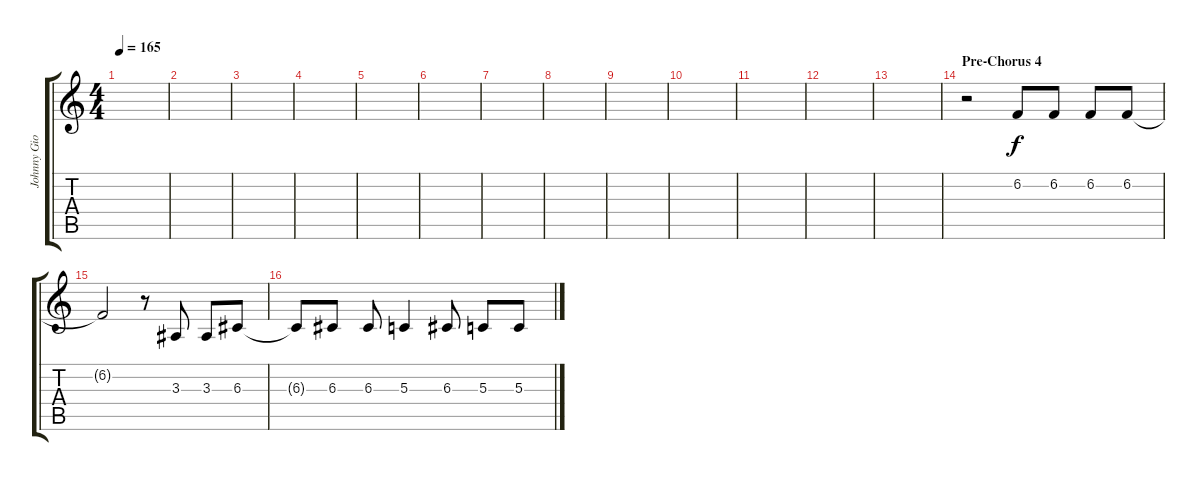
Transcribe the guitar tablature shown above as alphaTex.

\track ("Johnny Gioeli - Voce" "Johnny Gio") {instrument violin}
\staff {score tabs}
\tuning (E4 B3 G3 D3 A2 E2) {hide}
\ts (4 4)
\tempo 165
\clef g2
\ks c
|
|
|
|
|
|
|
|
|
|
|
|
|
\section ("" "Pre-Chorus 4")
r.2 6.2.8 6.2.8 6.2.8 6.2.8 |
6.2{t}.2 r.8 3.3.8 3.3.8 6.3.8 |
6.3{t}.8 6.3.8 6.3.8 5.3.4 6.3.8 5.3.8 5.3.8
